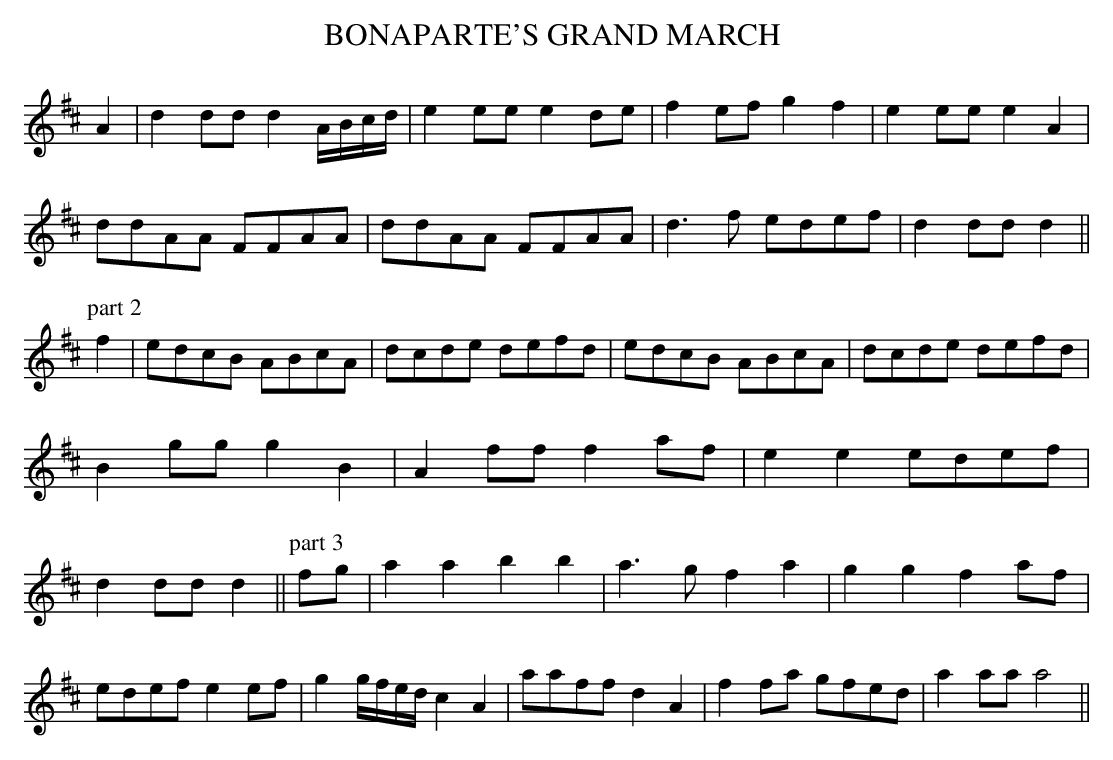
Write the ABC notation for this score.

X:1
T:BONAPARTE'S GRAND MARCH \
M:4/4\
L:1/8 % dotted rhythm\
K:D\
A2|d2dd d2 A/B/c/d/|e2ee e2 de|f2ef g2f2|e2ee e2A2|\
ddAA FFAA|ddAA FFAA|d3 f edef|d2dd d2||\
P:part 2\
f2|edcB ABcA|dcde defd|edcB ABcA|dcde defd|\
B2gg g2B2|A2ff f2af|e2e2 edef|d2dd d2||\
P:part 3\
fg|a2a2 b2b2|a3g f2a2|g2g2 f2af|edef e2ef|\
g2 g/f/e/d/ c2A2|aaff d2A2|f2fa gfed|a2aa a4||\
\
\
\
